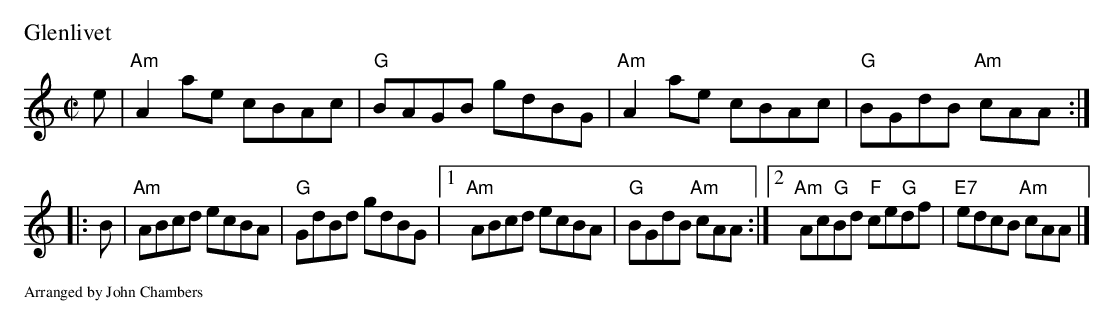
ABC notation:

X:1
P: Glenlivet
M:C|
L:1/8
K:Am
e \
| "Am"A2ae cBAc | "G"BAGB gdBG \
| "Am"A2ae cBAc | "G"BGdB "Am"cAA :|
|: B \
| "Am"ABcd ecBA | "G"GdBd gdBG \
|1 "Am"ABcd ecBA | "G"BGdB "Am"cAA \
:|2 "Am"Ac"G"Bd "F"ce"G"df | "E7"edcB "Am"cAA |]
